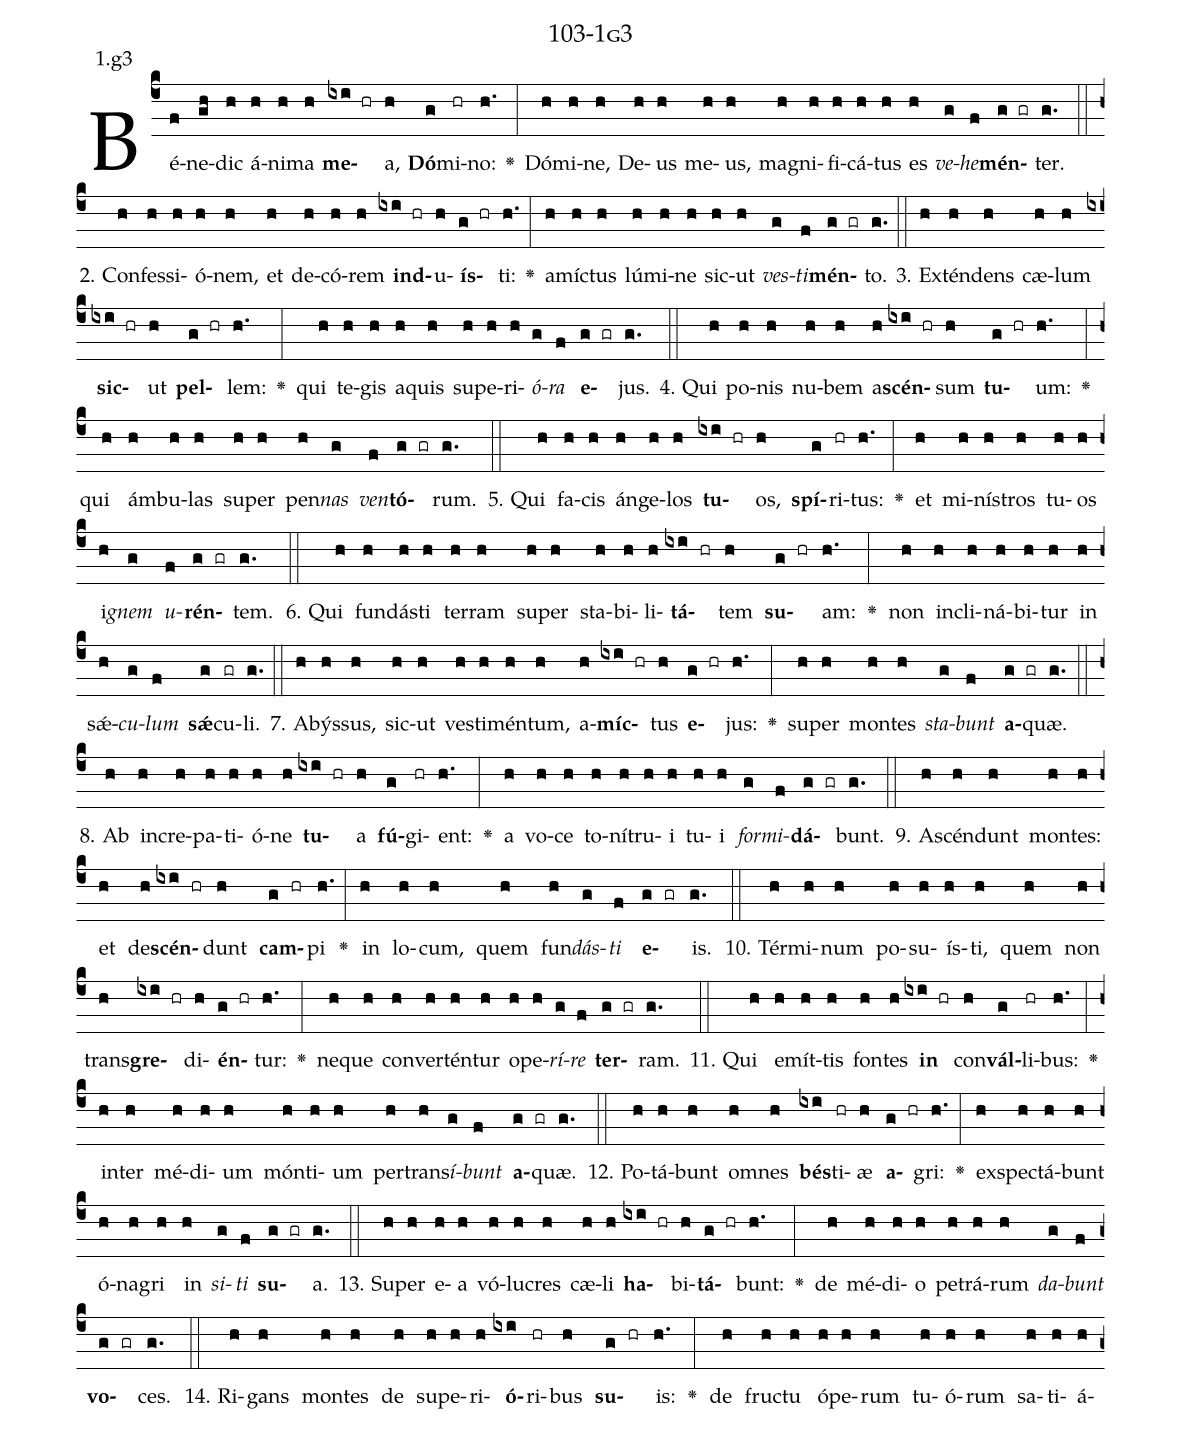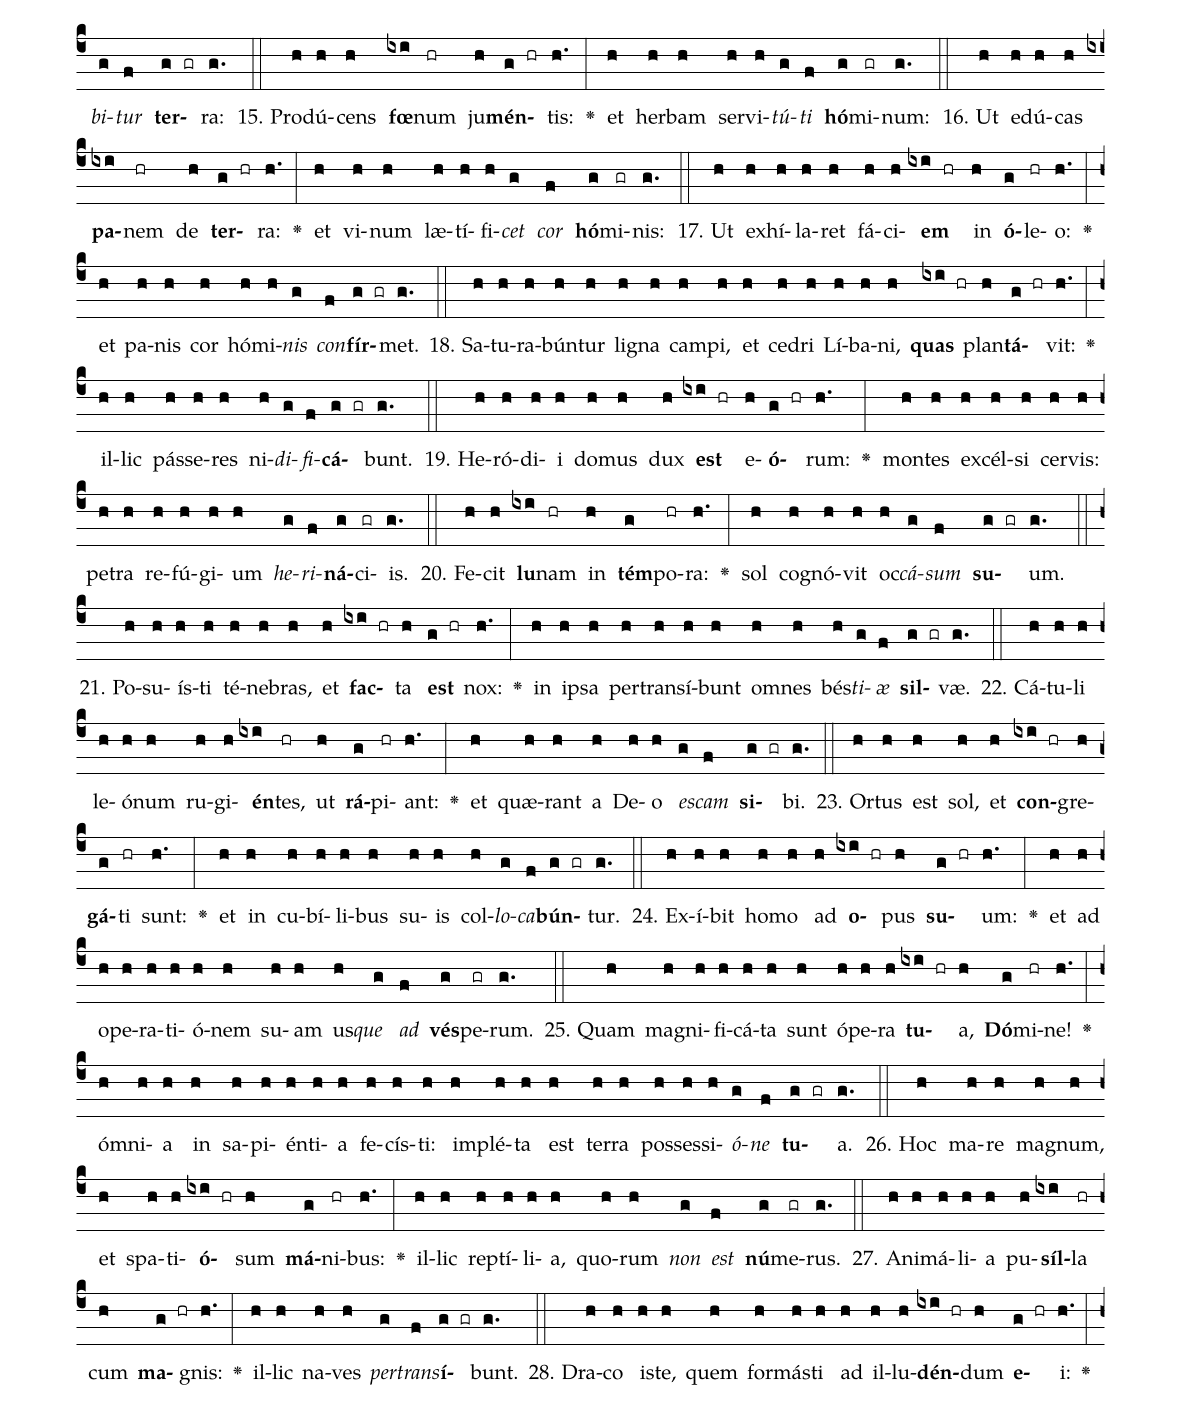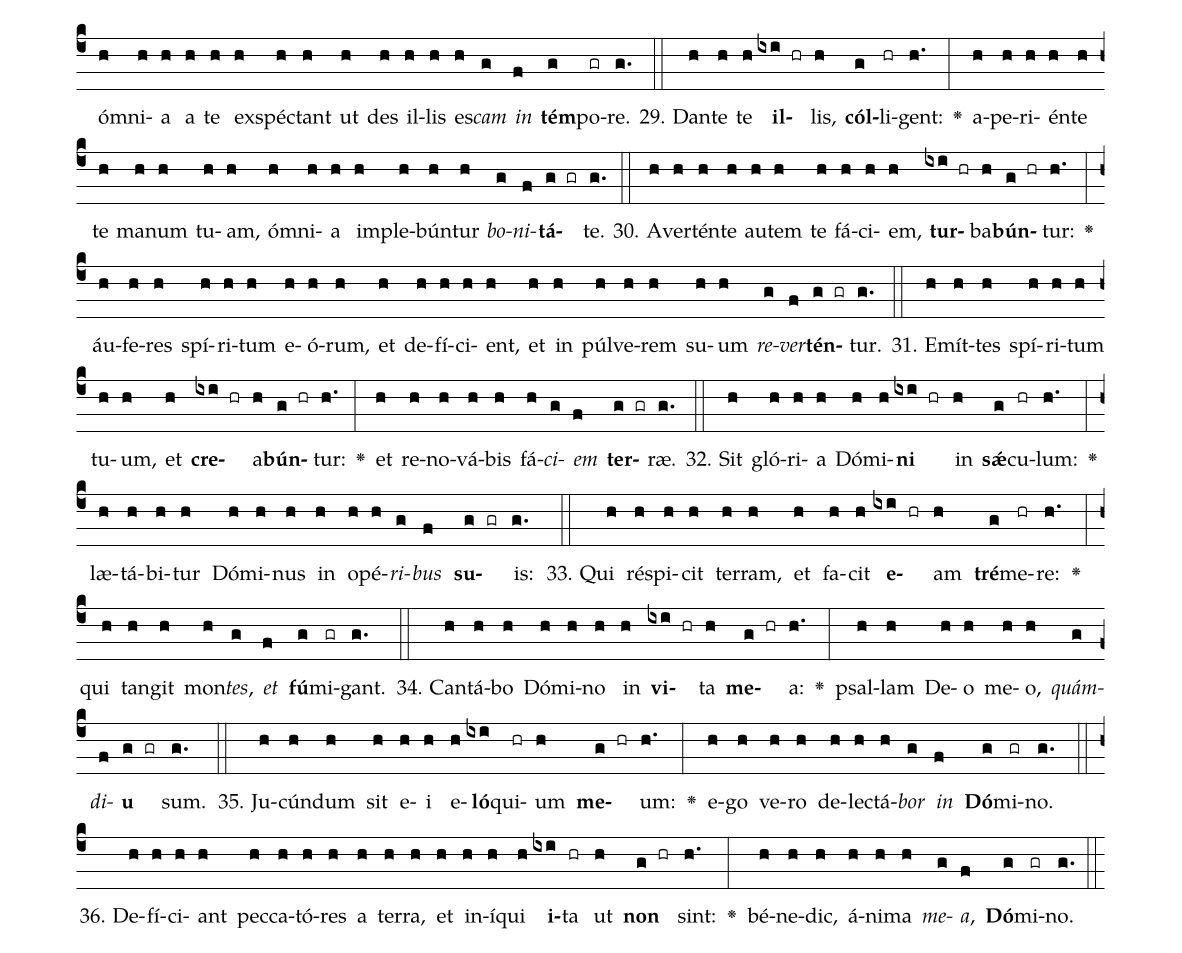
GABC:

name: 103-1g3;
annotation: 1.g3;
%%
(c4)Bé(f)ne(gh)dic(h) á(h)ni(h)ma(h) <b>me</b>(ixi hr)a,(h) <b>Dó</b>(g)mi(hr)no:(h.) <v>\greheightstar</v>(:) Dó(h)mi(h)ne,(h) De(h)us(h) me(h)us,(h) ma(h)gni(h)fi(h)cá(h)tus(h) es(h) <i>ve</i>(g)<i>he</i>(f)<b>mén</b>(g gr)ter.(g.) (::)
2. Con(h)fes(h)si(h)ó(h)nem,(h) et(h) de(h)có(h)rem(h) <b>ind</b>(ixi hr)u(h)<b>ís</b>(g hr)ti:(h.) <v>\greheightstar</v>(:) a(h)míc(h)tus(h) lú(h)mi(h)ne(h) sic(h)ut(h) <i>ves</i>(g)<i>ti</i>(f)<b>mén</b>(g gr)to.(g.) (::)
3. Ex(h)tén(h)dens(h) cæ(h)lum(h) <b>sic</b>(ixi hr)ut(h) <b>pel</b>(g hr)lem:(h.) <v>\greheightstar</v>(:) qui(h) te(h)gis(h) a(h)quis(h) su(h)pe(h)ri(h)<i>ó</i>(g)<i>ra</i>(f) <b>e</b>(g gr)jus.(g.) (::)
4. Qui(h) po(h)nis(h) nu(h)bem(h) a(h)<b>scén</b>(ixi hr)sum(h) <b>tu</b>(g hr)um:(h.) <v>\greheightstar</v>(:) qui(h) ám(h)bu(h)las(h) su(h)per(h) pen(h)<i>nas</i>(g) <i>ven</i>(f)<b>tó</b>(g gr)rum.(g.) (::)
5. Qui(h) fa(h)cis(h) án(h)ge(h)los(h) <b>tu</b>(ixi hr)os,(h) <b>spí</b>(g)ri(hr)tus:(h.) <v>\greheightstar</v>(:) et(h) mi(h)nís(h)tros(h) tu(h)os(h) i(h)<i>gnem</i>(g) <i>u</i>(f)<b>rén</b>(g gr)tem.(g.) (::)
6. Qui(h) fun(h)dás(h)ti(h) ter(h)ram(h) su(h)per(h) sta(h)bi(h)li(h)<b>tá</b>(ixi hr)tem(h) <b>su</b>(g hr)am:(h.) <v>\greheightstar</v>(:) non(h) in(h)cli(h)ná(h)bi(h)tur(h) in(h) sǽ(h)<i>cu</i>(g)<i>lum</i>(f) <b>sǽ</b>(g)cu(gr)li.(g.) (::)
7. A(h)býs(h)sus,(h) sic(h)ut(h) ves(h)ti(h)mén(h)tum,(h) a(h)<b>míc</b>(ixi hr)tus(h) <b>e</b>(g hr)jus:(h.) <v>\greheightstar</v>(:) su(h)per(h) mon(h)tes(h) <i>sta</i>(g)<i>bunt</i>(f) <b>a</b>(g gr)quæ.(g.) (::)
8. Ab(h) in(h)cre(h)pa(h)ti(h)ó(h)ne(h) <b>tu</b>(ixi hr)a(h) <b>fú</b>(g)gi(hr)ent:(h.) <v>\greheightstar</v>(:) a(h) vo(h)ce(h) to(h)ní(h)tru(h)i(h) tu(h)i(h) <i>for</i>(g)<i>mi</i>(f)<b>dá</b>(g gr)bunt.(g.) (::)
9. A(h)scén(h)dunt(h) mon(h)tes:(h) et(h) de(h)<b>scén</b>(ixi hr)dunt(h) <b>cam</b>(g hr)pi(h.) <v>\greheightstar</v>(:) in(h) lo(h)cum,(h) quem(h) fun(h)<i>dás</i>(g)<i>ti</i>(f) <b>e</b>(g gr)is.(g.) (::)
10. Tér(h)mi(h)num(h) po(h)su(h)ís(h)ti,(h) quem(h) non(h) trans(h)<b>gre</b>(ixi hr)di(h)<b>én</b>(g hr)tur:(h.) <v>\greheightstar</v>(:) ne(h)que(h) con(h)ver(h)tén(h)tur(h) o(h)pe(h)<i>rí</i>(g)<i>re</i>(f) <b>ter</b>(g gr)ram.(g.) (::)
11. Qui(h) e(h)mít(h)tis(h) fon(h)tes(h) <b>in</b>(ixi hr) con(h)<b>vál</b>(g)li(hr)bus:(h.) <v>\greheightstar</v>(:) in(h)ter(h) mé(h)di(h)um(h) món(h)ti(h)um(h) per(h)trans(h)<i>í</i>(g)<i>bunt</i>(f) <b>a</b>(g gr)quæ.(g.) (::)
12. Po(h)tá(h)bunt(h) om(h)nes(h) <b>bés</b>(ixi)ti(hr)æ(h) <b>a</b>(g hr)gri:(h.) <v>\greheightstar</v>(:) ex(h)spec(h)tá(h)bunt(h) ó(h)na(h)gri(h) in(h) <i>si</i>(g)<i>ti</i>(f) <b>su</b>(g gr)a.(g.) (::)
13. Su(h)per(h) e(h)a(h) vó(h)lu(h)cres(h) cæ(h)li(h) <b>ha</b>(ixi hr)bi(h)<b>tá</b>(g hr)bunt:(h.) <v>\greheightstar</v>(:) de(h) mé(h)di(h)o(h) pe(h)trá(h)rum(h) <i>da</i>(g)<i>bunt</i>(f) <b>vo</b>(g gr)ces.(g.) (::)
14. Ri(h)gans(h) mon(h)tes(h) de(h) su(h)pe(h)ri(h)<b>ó</b>(ixi)ri(hr)bus(h) <b>su</b>(g hr)is:(h.) <v>\greheightstar</v>(:) de(h) fruc(h)tu(h) ó(h)pe(h)rum(h) tu(h)ó(h)rum(h) sa(h)ti(h)á(h)<i>bi</i>(g)<i>tur</i>(f) <b>ter</b>(g gr)ra:(g.) (::)
15. Pro(h)dú(h)cens(h) <b>fœ</b>(ixi)num(hr) ju(h)<b>mén</b>(g hr)tis:(h.) <v>\greheightstar</v>(:) et(h) her(h)bam(h) ser(h)vi(h)<i>tú</i>(g)<i>ti</i>(f) <b>hó</b>(g)mi(gr)num:(g.) (::)
16. Ut(h) e(h)dú(h)cas(h) <b>pa</b>(ixi)nem(hr) de(h) <b>ter</b>(g hr)ra:(h.) <v>\greheightstar</v>(:) et(h) vi(h)num(h) læ(h)tí(h)fi(h)<i>cet</i>(g) <i>cor</i>(f) <b>hó</b>(g)mi(gr)nis:(g.) (::)
17. Ut(h) ex(h)hí(h)la(h)ret(h) fá(h)ci(h)<b>em</b>(ixi hr) in(h) <b>ó</b>(g)le(hr)o:(h.) <v>\greheightstar</v>(:) et(h) pa(h)nis(h) cor(h) hó(h)mi(h)<i>nis</i>(g) <i>con</i>(f)<b>fír</b>(g gr)met.(g.) (::)
18. Sa(h)tu(h)ra(h)bún(h)tur(h) li(h)gna(h) cam(h)pi,(h) et(h) ce(h)dri(h) Lí(h)ba(h)ni,(h) <b>quas</b>(ixi hr) plan(h)<b>tá</b>(g hr)vit:(h.) <v>\greheightstar</v>(:) il(h)lic(h) pás(h)se(h)res(h) ni(h)<i>di</i>(g)<i>fi</i>(f)<b>cá</b>(g gr)bunt.(g.) (::)
19. He(h)ró(h)di(h)i(h) do(h)mus(h) dux(h) <b>est</b>(ixi hr) e(h)<b>ó</b>(g hr)rum:(h.) <v>\greheightstar</v>(:) mon(h)tes(h) ex(h)cél(h)si(h) cer(h)vis:(h) pe(h)tra(h) re(h)fú(h)gi(h)um(h) <i>he</i>(g)<i>ri</i>(f)<b>ná</b>(g)ci(gr)is.(g.) (::)
20. Fe(h)cit(h) <b>lu</b>(ixi)nam(hr) in(h) <b>tém</b>(g)po(hr)ra:(h.) <v>\greheightstar</v>(:) sol(h) co(h)gnó(h)vit(h) oc(h)<i>cá</i>(g)<i>sum</i>(f) <b>su</b>(g gr)um.(g.) (::)
21. Po(h)su(h)ís(h)ti(h) té(h)ne(h)bras,(h) et(h) <b>fac</b>(ixi hr)ta(h) <b>est</b>(g hr) nox:(h.) <v>\greheightstar</v>(:) in(h) ip(h)sa(h) per(h)trans(h)í(h)bunt(h) om(h)nes(h) bés(h)<i>ti</i>(g)<i>æ</i>(f) <b>sil</b>(g gr)væ.(g.) (::)
22. Cá(h)tu(h)li(h) le(h)ó(h)num(h) ru(h)gi(h)<b>én</b>(ixi)tes,(hr) ut(h) <b>rá</b>(g)pi(hr)ant:(h.) <v>\greheightstar</v>(:) et(h) quæ(h)rant(h) a(h) De(h)o(h) <i>es</i>(g)<i>cam</i>(f) <b>si</b>(g gr)bi.(g.) (::)
23. Or(h)tus(h) est(h) sol,(h) et(h) <b>con</b>(ixi hr)gre(h)<b>gá</b>(g)ti(hr) sunt:(h.) <v>\greheightstar</v>(:) et(h) in(h) cu(h)bí(h)li(h)bus(h) su(h)is(h) col(h)<i>lo</i>(g)<i>ca</i>(f)<b>bún</b>(g gr)tur.(g.) (::)
24. Ex(h)í(h)bit(h) ho(h)mo(h) ad(h) <b>o</b>(ixi hr)pus(h) <b>su</b>(g hr)um:(h.) <v>\greheightstar</v>(:) et(h) ad(h) o(h)pe(h)ra(h)ti(h)ó(h)nem(h) su(h)am(h) us(h)<i>que</i>(g) <i>ad</i>(f) <b>vés</b>(g)pe(gr)rum.(g.) (::)
25. Quam(h) ma(h)gni(h)fi(h)cá(h)ta(h) sunt(h) ó(h)pe(h)ra(h) <b>tu</b>(ixi hr)a,(h) <b>Dó</b>(g)mi(hr)ne!(h.) <v>\greheightstar</v>(:) óm(h)ni(h)a(h) in(h) sa(h)pi(h)én(h)ti(h)a(h) fe(h)cís(h)ti:(h) im(h)plé(h)ta(h) est(h) ter(h)ra(h) pos(h)ses(h)si(h)<i>ó</i>(g)<i>ne</i>(f) <b>tu</b>(g gr)a.(g.) (::)
26. Hoc(h) ma(h)re(h) ma(h)gnum,(h) et(h) spa(h)ti(h)<b>ó</b>(ixi hr)sum(h) <b>má</b>(g)ni(hr)bus:(h.) <v>\greheightstar</v>(:) il(h)lic(h) rep(h)tí(h)li(h)a,(h) quo(h)rum(h) <i>non</i>(g) <i>est</i>(f) <b>nú</b>(g)me(gr)rus.(g.) (::)
27. A(h)ni(h)má(h)li(h)a(h) pu(h)<b>síl</b>(ixi)la(hr) cum(h) <b>ma</b>(g hr)gnis:(h.) <v>\greheightstar</v>(:) il(h)lic(h) na(h)ves(h) <i>per</i>(g)<i>trans</i>(f)<b>í</b>(g gr)bunt.(g.) (::)
28. Dra(h)co(h) is(h)te,(h) quem(h) for(h)más(h)ti(h) ad(h) il(h)lu(h)<b>dén</b>(ixi hr)dum(h) <b>e</b>(g hr)i:(h.) <v>\greheightstar</v>(:) óm(h)ni(h)a(h) a(h) te(h) ex(h)spéc(h)tant(h) ut(h) des(h) il(h)lis(h) es(h)<i>cam</i>(g) <i>in</i>(f) <b>tém</b>(g)po(gr)re.(g.) (::)
29. Dan(h)te(h) te(h) <b>il</b>(ixi hr)lis,(h) <b>cól</b>(g)li(hr)gent:(h.) <v>\greheightstar</v>(:) a(h)pe(h)ri(h)én(h)te(h) te(h) ma(h)num(h) tu(h)am,(h) óm(h)ni(h)a(h) im(h)ple(h)bún(h)tur(h) <i>bo</i>(g)<i>ni</i>(f)<b>tá</b>(g gr)te.(g.) (::)
30. A(h)ver(h)tén(h)te(h) au(h)tem(h) te(h) fá(h)ci(h)em,(h) <b>tur</b>(ixi hr)ba(h)<b>bún</b>(g hr)tur:(h.) <v>\greheightstar</v>(:) áu(h)fe(h)res(h) spí(h)ri(h)tum(h) e(h)ó(h)rum,(h) et(h) de(h)fí(h)ci(h)ent,(h) et(h) in(h) púl(h)ve(h)rem(h) su(h)um(h) <i>re</i>(g)<i>ver</i>(f)<b>tén</b>(g gr)tur.(g.) (::)
31. E(h)mít(h)tes(h) spí(h)ri(h)tum(h) tu(h)um,(h) et(h) <b>cre</b>(ixi hr)a(h)<b>bún</b>(g hr)tur:(h.) <v>\greheightstar</v>(:) et(h) re(h)no(h)vá(h)bis(h) fá(h)<i>ci</i>(g)<i>em</i>(f) <b>ter</b>(g gr)ræ.(g.) (::)
32. Sit(h) gló(h)ri(h)a(h) Dó(h)mi(h)<b>ni</b>(ixi hr) in(h) <b>sǽ</b>(g)cu(hr)lum:(h.) <v>\greheightstar</v>(:) læ(h)tá(h)bi(h)tur(h) Dó(h)mi(h)nus(h) in(h) o(h)pé(h)<i>ri</i>(g)<i>bus</i>(f) <b>su</b>(g gr)is:(g.) (::)
33. Qui(h) ré(h)spi(h)cit(h) ter(h)ram,(h) et(h) fa(h)cit(h) <b>e</b>(ixi hr)am(h) <b>tré</b>(g)me(hr)re:(h.) <v>\greheightstar</v>(:) qui(h) tan(h)git(h) mon(h)<i>tes</i>,(g) <i>et</i>(f) <b>fú</b>(g)mi(gr)gant.(g.) (::)
34. Can(h)tá(h)bo(h) Dó(h)mi(h)no(h) in(h) <b>vi</b>(ixi hr)ta(h) <b>me</b>(g hr)a:(h.) <v>\greheightstar</v>(:) psal(h)lam(h) De(h)o(h) me(h)o,(h) <i>quám</i>(g)<i>di</i>(f)<b>u</b>(g gr) sum.(g.) (::)
35. Ju(h)cún(h)dum(h) sit(h) e(h)i(h) e(h)<b>ló</b>(ixi)qui(hr)um(h) <b>me</b>(g hr)um:(h.) <v>\greheightstar</v>(:) e(h)go(h) ve(h)ro(h) de(h)lec(h)tá(h)<i>bor</i>(g) <i>in</i>(f) <b>Dó</b>(g)mi(gr)no.(g.) (::)
36. De(h)fí(h)ci(h)ant(h) pec(h)ca(h)tó(h)res(h) a(h) ter(h)ra,(h) et(h) in(h)í(h)qui(h) <b>i</b>(ixi)ta(hr) ut(h) <b>non</b>(g hr) sint:(h.) <v>\greheightstar</v>(:) bé(h)ne(h)dic,(h) á(h)ni(h)ma(h) <i>me</i>(g)<i>a</i>,(f) <b>Dó</b>(g)mi(gr)no.(g.) (::)
